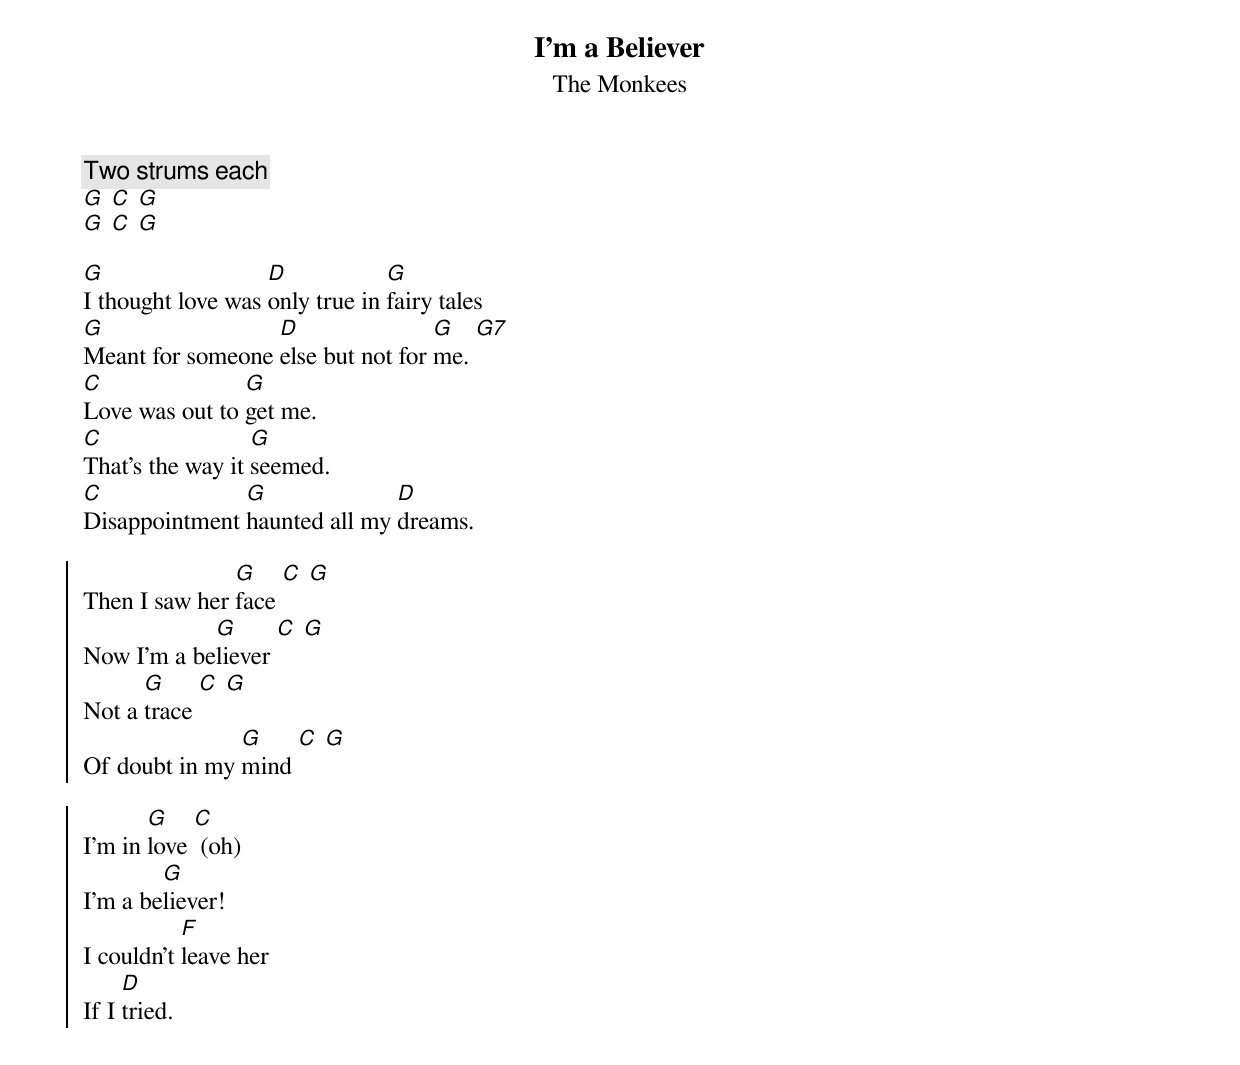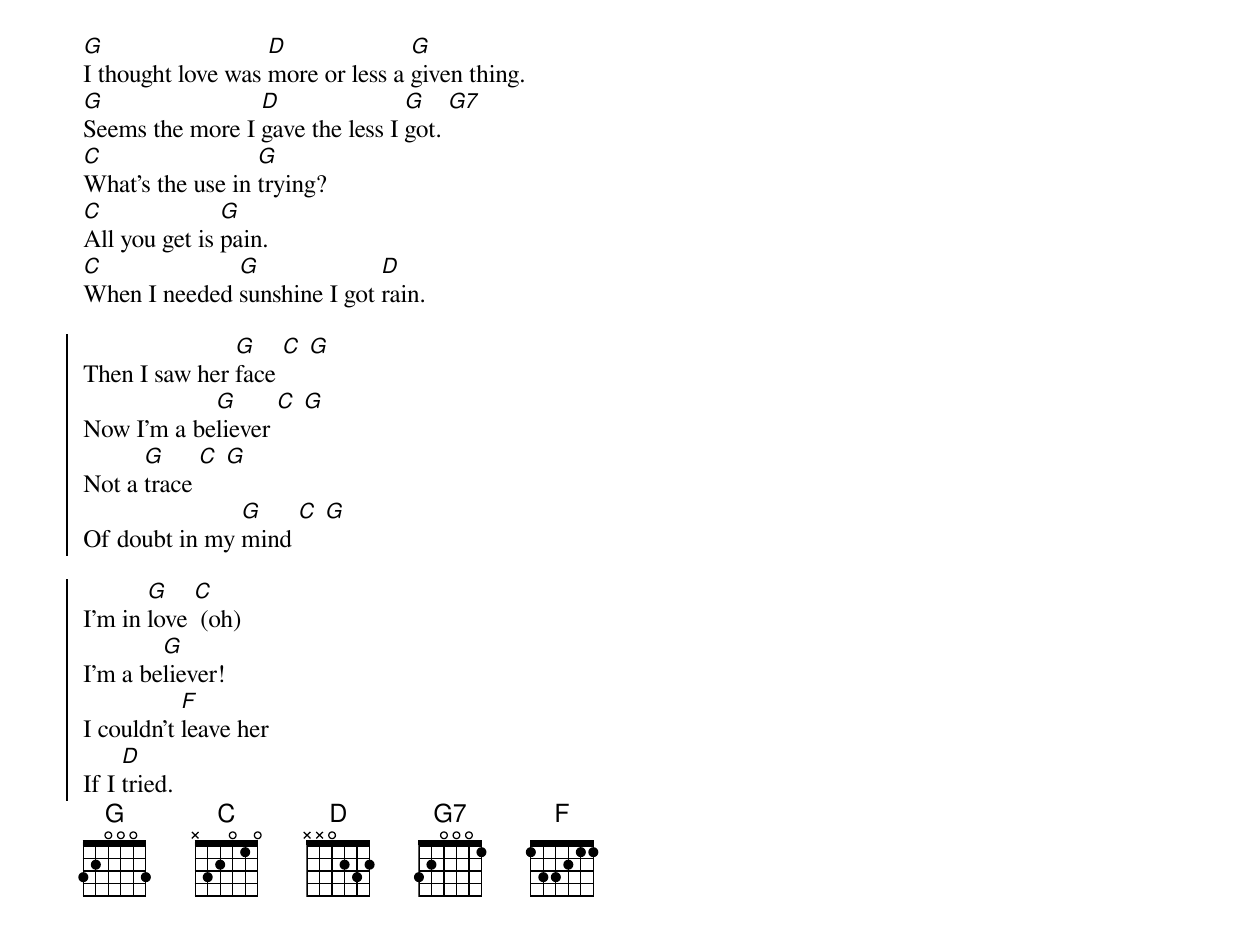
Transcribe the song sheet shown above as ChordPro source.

{t:I'm a Believer}
{st:The Monkees}
{col:2}

{c:Two strums each}
[G] [C] [G]
[G] [C] [G]

[G]I thought love was [D]only true in [G]fairy tales
[G]Meant for someone [D]else but not for [G]me. [G7]
[C]Love was out to [G]get me.
[C]That's the way it [G]seemed.
[C]Disappointment [G]haunted all my [D]dreams.

{soc}
Then I saw her [G]face [C] [G]
Now I'm a be[G]liever [C] [G]
Not a [G]trace [C] [G]
Of doubt in my [G]mind [C] [G]

I'm in [G]love [C] (oh)
I'm a be[G]liever!
I couldn't [F]leave her
If I [D]tried.
{eoc}
{colb}

[G]I thought love was [D]more or less a [G]given thing.
[G]Seems the more I [D]gave the less I [G]got. [G7]
[C]What's the use in [G]trying?
[C]All you get is [G]pain.
[C]When I needed [G]sunshine I got [D]rain.

{soc}
Then I saw her [G]face [C] [G]
Now I'm a be[G]liever [C] [G]
Not a [G]trace [C] [G]
Of doubt in my [G]mind [C] [G]

I'm in [G]love [C] (oh)
I'm a be[G]liever!
I couldn't [F]leave her
If I [D]tried.
{eoc}
